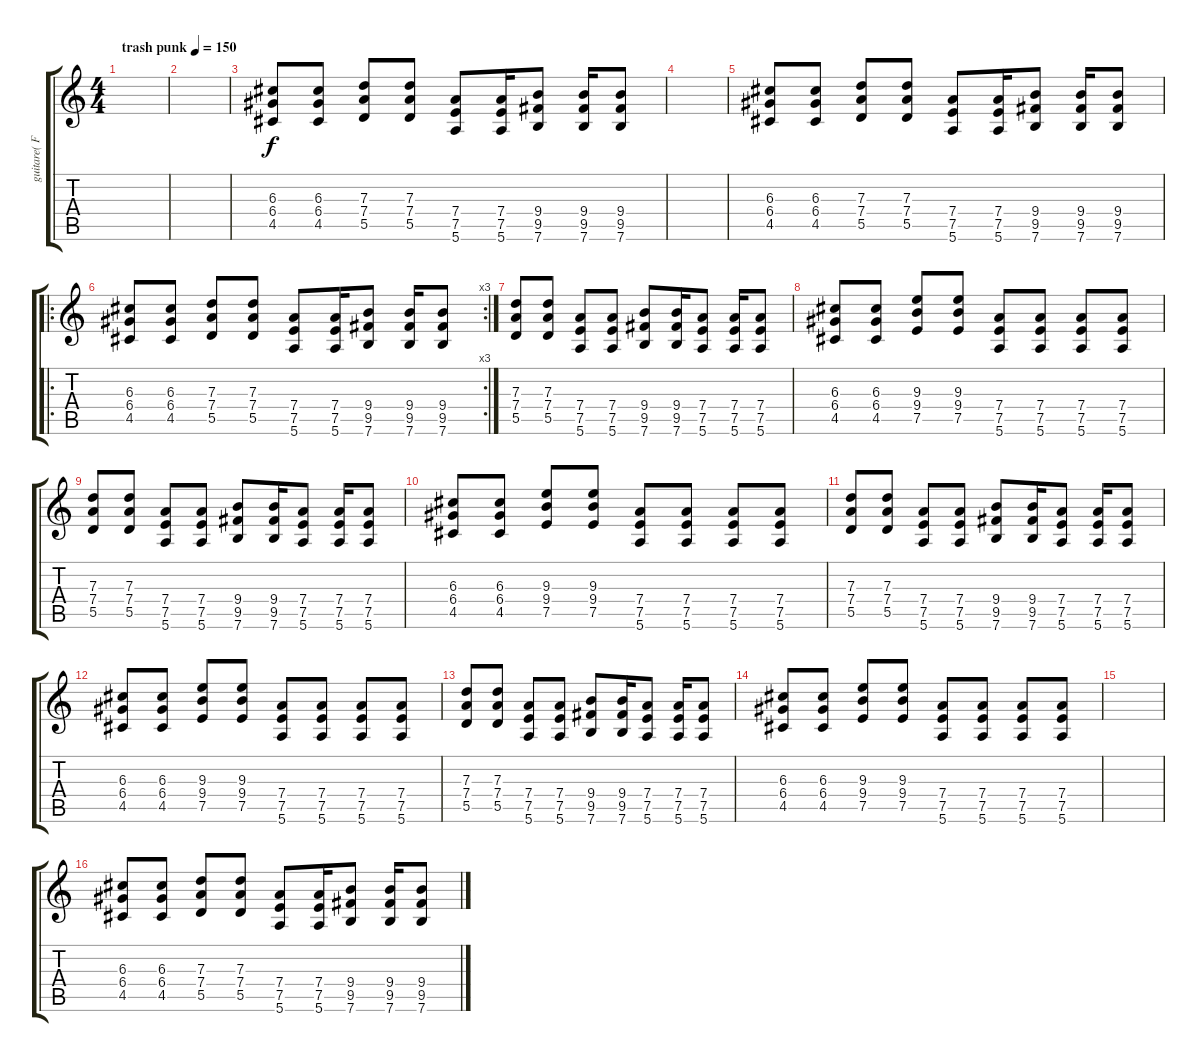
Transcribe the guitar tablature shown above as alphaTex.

\track ("guitare( Fred )" "guitare( F") {instrument distortionguitar}
\staff {score tabs}
\tuning (E4 B3 G3 D3 A2 E2) {hide}
\ts (4 4)
\tempo (150 "trash punk")
\clef g2
\ks c
|
|
(6.3 6.4 4.5).8 (6.3 6.4 4.5).8 (7.3 7.4 5.5).8 (7.3 7.4 5.5).8 (7.4 7.5 5.6).8 (7.4 7.5 5.6).16 (9.4 9.5 7.6).8 (9.4 9.5 7.6).16 (9.4 9.5 7.6).8 |
|
(6.3 6.4 4.5).8 (6.3 6.4 4.5).8 (7.3 7.4 5.5).8 (7.3 7.4 5.5).8 (7.4 7.5 5.6).8 (7.4 7.5 5.6).16 (9.4 9.5 7.6).8 (9.4 9.5 7.6).16 (9.4 9.5 7.6).8 |
\ro
\rc 3
(6.3 6.4 4.5).8 (6.3 6.4 4.5).8 (7.3 7.4 5.5).8 (7.3 7.4 5.5).8 (7.4 7.5 5.6).8 (7.4 7.5 5.6).16 (9.4 9.5 7.6).8 (9.4 9.5 7.6).16 (9.4 9.5 7.6).8 |
(7.3 7.4 5.5).8 (7.3 7.4 5.5).8 (7.4 7.5 5.6).8 (7.4 7.5 5.6).8 (9.4 9.5 7.6).8 (9.4 9.5 7.6).16 (7.4 7.5 5.6).8 (7.4 7.5 5.6).16 (7.4 7.5 5.6).8 |
(6.3 6.4 4.5).8 (6.3 6.4 4.5).8 (9.3 9.4 7.5).8 (9.3 9.4 7.5).8 (7.4 7.5 5.6).8 (7.4 7.5 5.6).8 (7.4 7.5 5.6).8 (7.4 7.5 5.6).8 |
(7.3 7.4 5.5).8 (7.3 7.4 5.5).8 (7.4 7.5 5.6).8 (7.4 7.5 5.6).8 (9.4 9.5 7.6).8 (9.4 9.5 7.6).16 (7.4 7.5 5.6).8 (7.4 7.5 5.6).16 (7.4 7.5 5.6).8 |
(6.3 6.4 4.5).8 (6.3 6.4 4.5).8 (9.3 9.4 7.5).8 (9.3 9.4 7.5).8 (7.4 7.5 5.6).8 (7.4 7.5 5.6).8 (7.4 7.5 5.6).8 (7.4 7.5 5.6).8 |
(7.3 7.4 5.5).8 (7.3 7.4 5.5).8 (7.4 7.5 5.6).8 (7.4 7.5 5.6).8 (9.4 9.5 7.6).8 (9.4 9.5 7.6).16 (7.4 7.5 5.6).8 (7.4 7.5 5.6).16 (7.4 7.5 5.6).8 |
(6.3 6.4 4.5).8 (6.3 6.4 4.5).8 (9.3 9.4 7.5).8 (9.3 9.4 7.5).8 (7.4 7.5 5.6).8 (7.4 7.5 5.6).8 (7.4 7.5 5.6).8 (7.4 7.5 5.6).8 |
(7.3 7.4 5.5).8 (7.3 7.4 5.5).8 (7.4 7.5 5.6).8 (7.4 7.5 5.6).8 (9.4 9.5 7.6).8 (9.4 9.5 7.6).16 (7.4 7.5 5.6).8 (7.4 7.5 5.6).16 (7.4 7.5 5.6).8 |
(6.3 6.4 4.5).8 (6.3 6.4 4.5).8 (9.3 9.4 7.5).8 (9.3 9.4 7.5).8 (7.4 7.5 5.6).8 (7.4 7.5 5.6).8 (7.4 7.5 5.6).8 (7.4 7.5 5.6).8 |
|
(6.3 6.4 4.5).8 (6.3 6.4 4.5).8 (7.3 7.4 5.5).8 (7.3 7.4 5.5).8 (7.4 7.5 5.6).8 (7.4 7.5 5.6).16 (9.4 9.5 7.6).8 (9.4 9.5 7.6).16 (9.4 9.5 7.6).8
